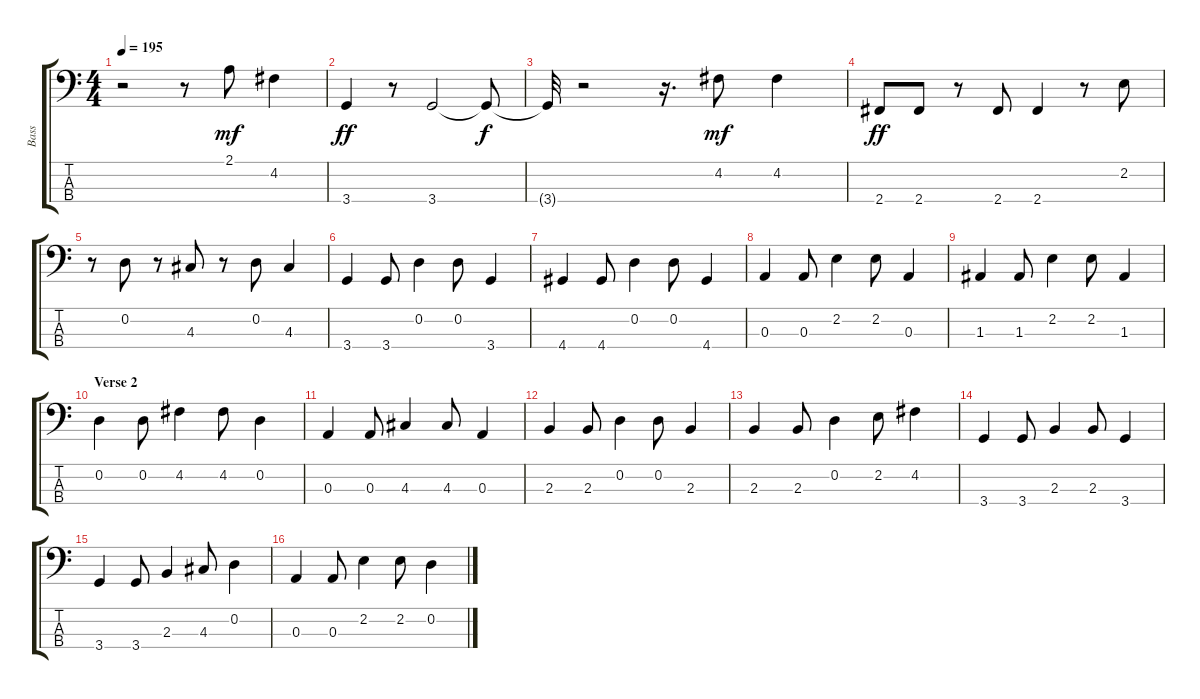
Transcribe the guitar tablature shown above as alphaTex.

\track ("Bass" "Bass") {instrument electricbasspick}
\staff {score tabs}
\tuning (G2 D2 A1 E1) {hide}
\ts (4 4)
\tempo 195
\clef f4
\ks c
r.2{dy ff} r.8 2.1.8{dy mf} 4.2.4 |
3.4.4{dy ff} r.8 3.4.2 3.4{t}.8{dy f} |
3.4{t}.32 r.2 r.16{d} 4.2.8{dy mf} 4.2.4 |
2.4.8{dy ff} 2.4.8 r.8 2.4.8 2.4.4 r.8 2.2.8 |
r.8 0.2.8 r.8 4.3.8 r.8 0.2.8 4.3.4 |
3.4.4 3.4.8 0.2.4 0.2.8 3.4.4 |
4.4.4 4.4.8 0.2.4 0.2.8 4.4.4 |
0.3.4 0.3.8 2.2.4 2.2.8 0.3.4 |
1.3.4 1.3.8 2.2.4 2.2.8 1.3.4 |
\section ("" "Verse 2")
0.2.4 0.2.8 4.2.4 4.2.8 0.2.4 |
0.3.4 0.3.8 4.3.4 4.3.8 0.3.4 |
2.3.4 2.3.8 0.2.4 0.2.8 2.3.4 |
2.3.4 2.3.8 0.2.4 2.2.8 4.2.4 |
3.4.4 3.4.8 2.3.4 2.3.8 3.4.4 |
3.4.4 3.4.8 2.3.4 4.3.8 0.2.4 |
0.3.4 0.3.8 2.2.4 2.2.8 0.2.4
